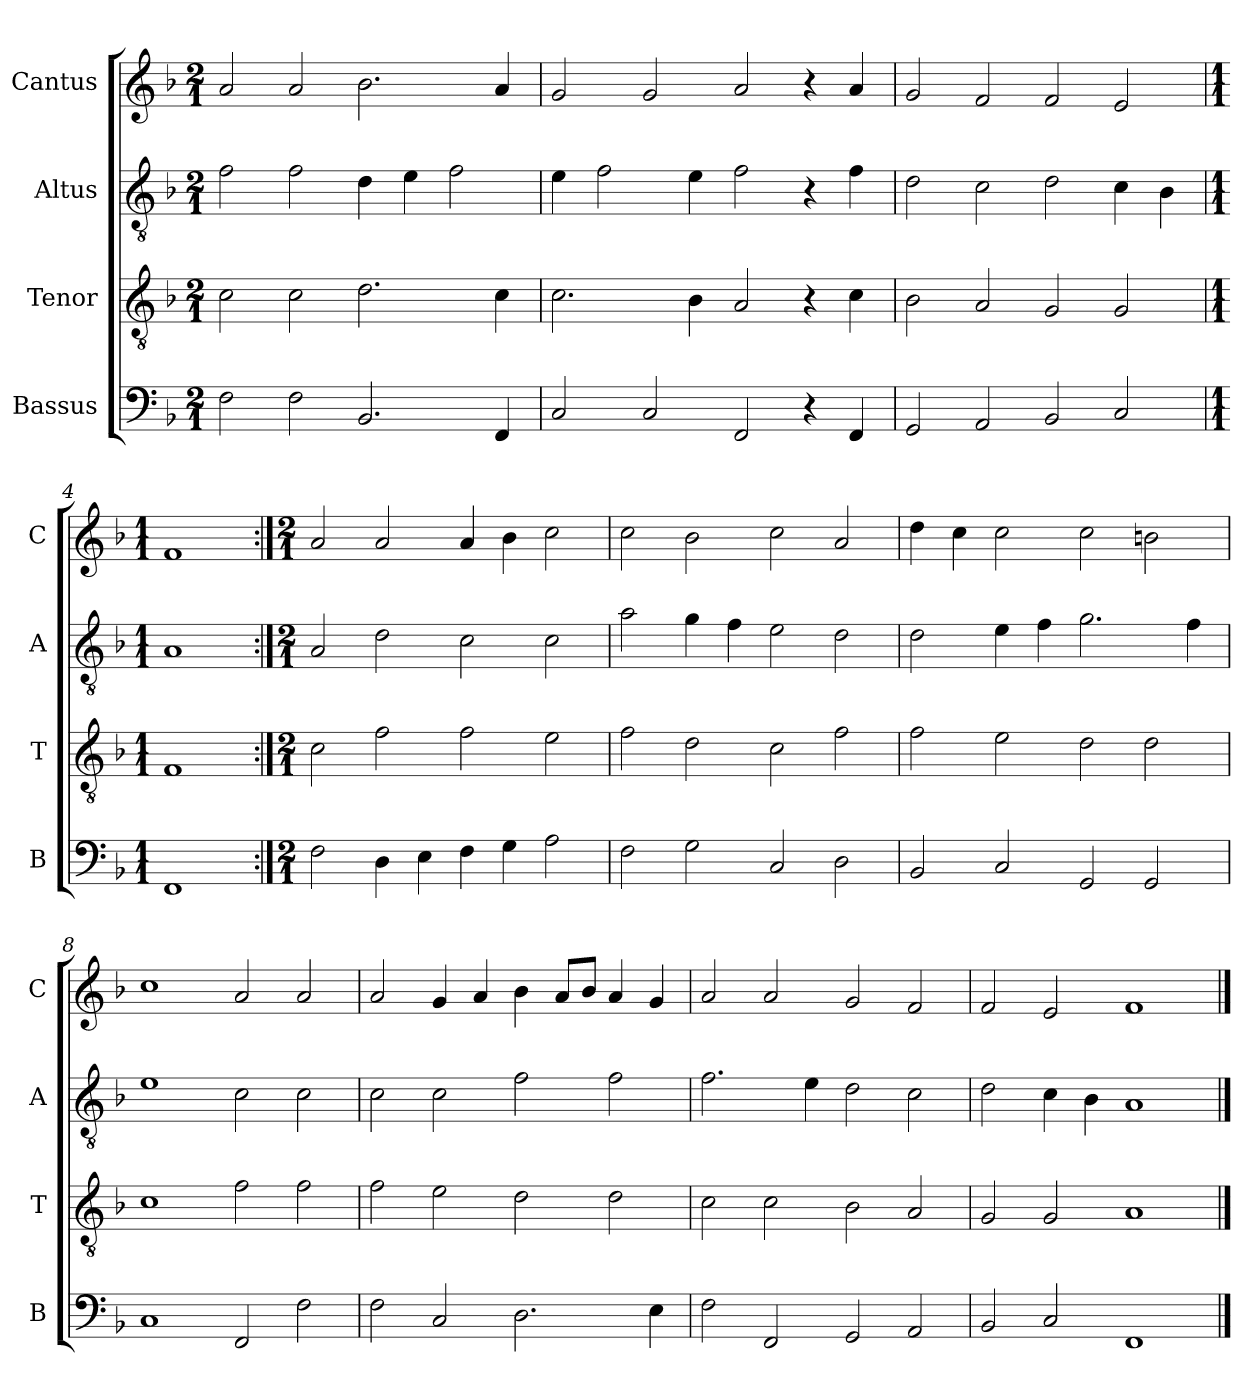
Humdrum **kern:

**kern	**kern	**kern	**kern
*part4	*part3	*part2	*part1
*staff4	*staff3	*staff2	*staff1
*I"Bassus	*I"Tenor	*I"Altus	*I"Cantus
*I'B	*I'T	*I'A	*I'C
*clefF4	*clefGv2	*clefGv2	*clefG2
*k[b-]	*k[b-]	*k[b-]	*k[b-]
*M2/1	*M2/1	*M2/1	*M2/1
=1	=1	=1	=1
2F	2c	2f	2a
2F	2c	2f	2a
2.BB-	2.d	4d	2.b-
.	.	4e	.
.	.	2f	.
4FF	4c	.	4a
=2	=2	=2	=2
2C	2.c	4e	2g
.	.	2f	.
2C	.	.	2g
.	4B-	4e	.
2FF	2A	2f	2a
4r	4r	4r	4r
4FF	4c	4f	4a
=3	=3	=3	=3
2GG	2B-	2d	2g
2AA	2A	2c	2f
2BB-	2G	2d	2f
2C	2G	4c	2e
.	.	4B-	.
=4	=4	=4	=4
*M1/1	*M1/1	*M1/1	*M1/1
1FF	1F	1A	1f
=5:|!	=5:|!	=5:|!	=5:|!
*M2/1	*M2/1	*M2/1	*M2/1
2F	2c	2A	2a
4D	2f	2d	2a
4E	.	.	.
4F	2f	2c	4a
4G	.	.	4b-
2A	2e	2c	2cc
=6	=6	=6	=6
2F	2f	2a	2cc
2G	2d	4g	2b-
.	.	4f	.
2C	2c	2e	2cc
2D	2f	2d	2a
=7	=7	=7	=7
2BB-	2f	2d	4dd
.	.	.	4cc
2C	2e	4e	2cc
.	.	4f	.
2GG	2d	2.g	2cc
2GG	2d	.	2bn
.	.	4f	.
=8	=8	=8	=8
1C	1c	1e	1cc
2FF	2f	2c	2a
2F	2f	2c	2a
=9	=9	=9	=9
2F	2f	2c	2a
2C	2e	2c	4g
.	.	.	4a
2.D	2d	2f	4b-
.	.	.	8a/L
.	.	.	8b-/J
.	2d	2f	4a
4E	.	.	4g
=10	=10	=10	=10
2F	2c	2.f	2a
2FF	2c	.	2a
.	.	4e	.
2GG	2B-	2d	2g
2AA	2A	2c	2f
=11	=11	=11	=11
2BB-	2G	2d	2f
2C	2G	4c	2e
.	.	4B-	.
1FF	1A	1A	1f
==	==	==	==
*-	*-	*-	*-
